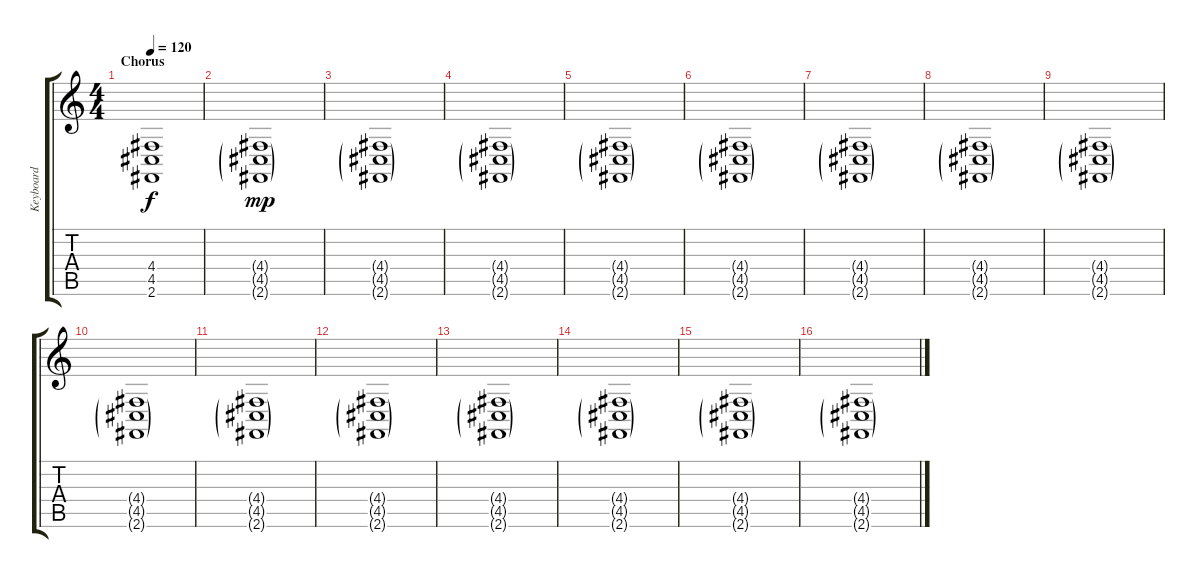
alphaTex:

\track ("Keyboard" "Keyboard") {instrument stringensemble1}
\staff {score tabs}
\tuning (E4 B3 G3 D3 A2 E2) {hide}
\ts (4 4)
\section ("" "Chorus")
\tempo 120
\clef g2
\ks c
(4.4 4.5 2.6).1{dy f} |
(4.4{g} 4.5{g} 2.6{g}).1{dy mp} |
(4.4{g} 4.5{g} 2.6{g}).1 |
(4.4{g} 4.5{g} 2.6{g}).1 |
(4.4{g} 4.5{g} 2.6{g}).1 |
(4.4{g} 4.5{g} 2.6{g}).1 |
(4.4{g} 4.5{g} 2.6{g}).1 |
(4.4{g} 4.5{g} 2.6{g}).1 |
(4.4{g} 4.5{g} 2.6{g}).1 |
(4.4{g} 4.5{g} 2.6{g}).1 |
(4.4{g} 4.5{g} 2.6{g}).1 |
(4.4{g} 4.5{g} 2.6{g}).1 |
(4.4{g} 4.5{g} 2.6{g}).1 |
(4.4{g} 4.5{g} 2.6{g}).1 |
(4.4{g} 4.5{g} 2.6{g}).1 |
(4.4{g} 4.5{g} 2.6{g}).1
